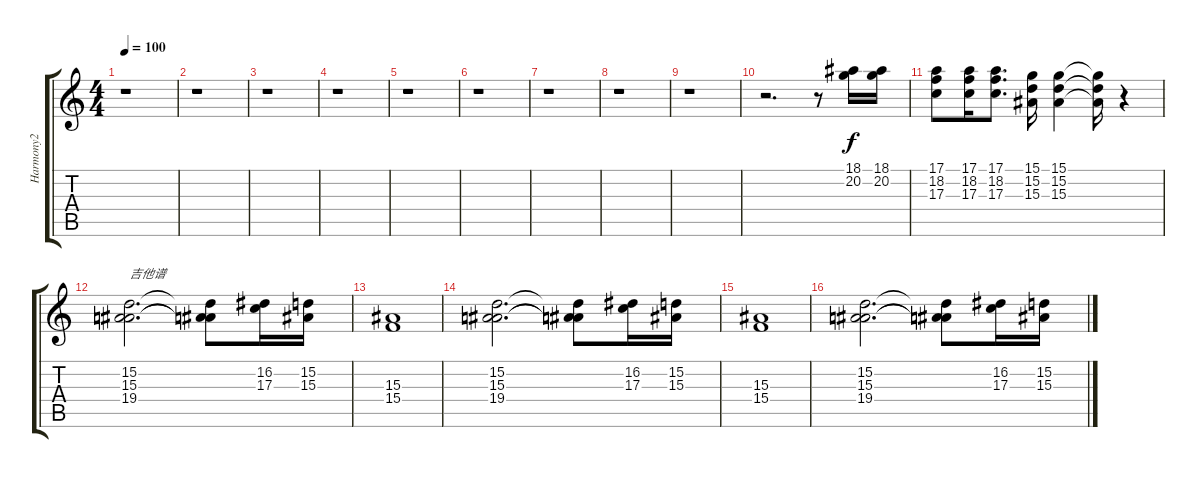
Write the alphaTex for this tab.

\track ("Harmony2" "Harmony2") {instrument choiraahs}
\staff {score tabs}
\tuning (E4 B3 G3 D3 A2 E2) {hide}
\ts (4 4)
\tempo 100
\clef g2
\ks c
r.1{dy f} |
r.1 |
r.1 |
r.1 |
r.1 |
r.1 |
r.1 |
r.1 |
r.1 |
r.2{d} r.8 (18.1 20.2).16{volume 16 instrument synthvoice} (18.1 20.2).16 |
(17.1 18.2 17.3).8 (17.1 18.2 17.3).16 (17.1 18.2 17.3).8{d} (15.1 15.2 15.3).16 (15.1 15.2 15.3).4 (15.1{t} 15.2{t} 15.3{t}).16 r.4 |
(15.2 15.3 19.4).2{d txt "吉他谱" volume 7 instrument choiraahs} (15.2{t} 15.3{t} 19.4{t}).8 (16.2 17.3).16{volume 12} (15.2 15.3).16 |
(15.3 15.4).1{volume 12} |
(15.2 15.3 19.4).2{d volume 8 instrument choiraahs} (15.2{t} 15.3{t} 19.4{t}).8 (16.2 17.3).16{volume 12} (15.2 15.3).16 |
(15.3 15.4).1{volume 12} |
(15.2 15.3 19.4).2{d volume 8 instrument choiraahs} (15.2{t} 15.3{t} 19.4{t}).8 (16.2 17.3).16{volume 12} (15.2 15.3).16
